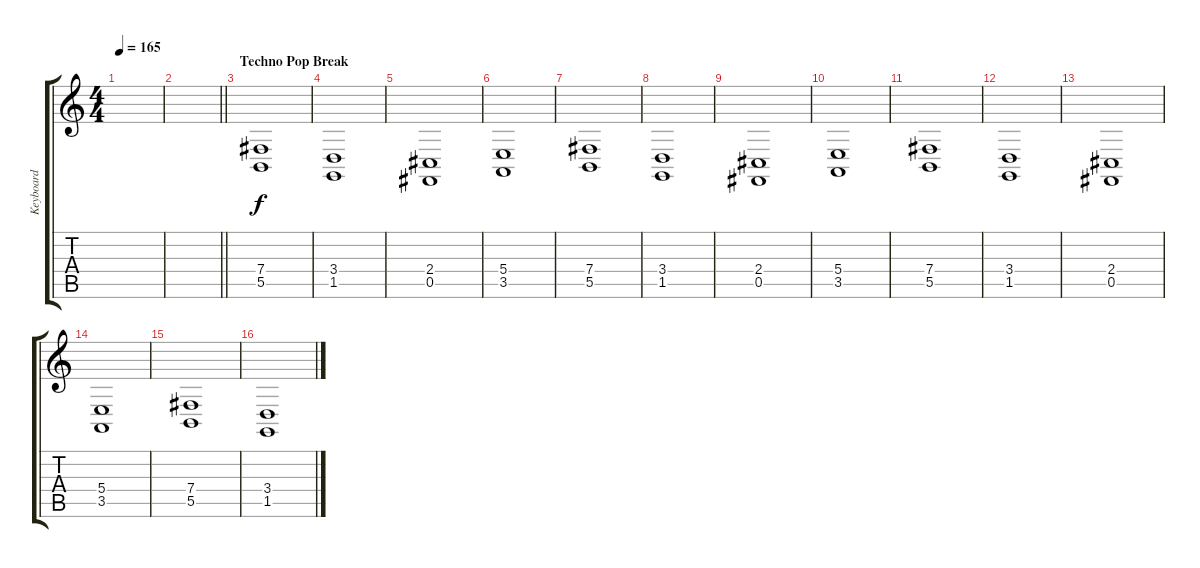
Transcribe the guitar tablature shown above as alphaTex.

\track ("Keyboard" "Keyboard") {instrument lead2sawtooth}
\staff {score tabs}
\tuning (Db4 Ab3 E3 B2 Gb2 B1) {hide}
\ts (4 4)
\tempo 165
\clef g2
\ks c
|
\barLineRight lightlight
|
\section ("" "Techno Pop Break")
(7.4 5.5).1 |
(3.4 1.5).1 |
(2.4 0.5).1 |
(5.4 3.5).1 |
(7.4 5.5).1 |
(3.4 1.5).1 |
(2.4 0.5).1 |
(5.4 3.5).1 |
(7.4 5.5).1 |
(3.4 1.5).1 |
(2.4 0.5).1 |
(5.4 3.5).1 |
(7.4 5.5).1 |
(3.4 1.5).1
